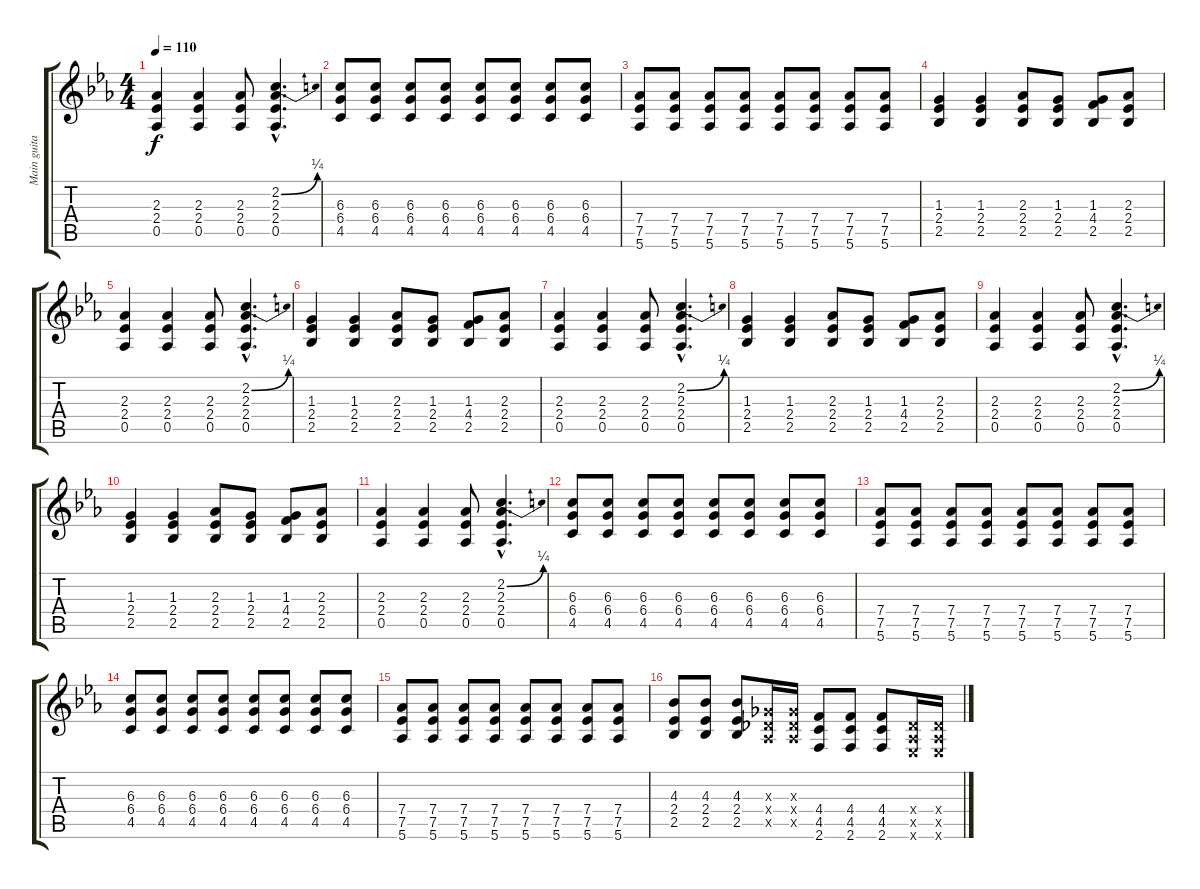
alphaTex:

\track ("Main guitar" "Main guita") {instrument overdrivenguitar}
\staff {score tabs}
\tuning (Eb4 Bb3 Gb3 Db3 Ab2 Eb2) {hide}
\ts (4 4)
\tempo 110
\clef g2
\ks eb
(2.3 2.4 0.5).4{dy f} (2.3 2.4 0.5).4 (2.3 2.4 0.5).8 (2.2{be (bend 0 0 60 1) hac} 2.3{hac} 2.4{hac} 0.5{hac}).4{d} |
(6.3 6.4 4.5).8 (6.3 6.4 4.5).8 (6.3 6.4 4.5).8 (6.3 6.4 4.5).8 (6.3 6.4 4.5).8 (6.3 6.4 4.5).8 (6.3 6.4 4.5).8 (6.3 6.4 4.5).8 |
(7.4 7.5 5.6).8 (7.4 7.5 5.6).8 (7.4 7.5 5.6).8 (7.4 7.5 5.6).8 (7.4 7.5 5.6).8 (7.4 7.5 5.6).8 (7.4 7.5 5.6).8 (7.4 7.5 5.6).8 |
(1.3 2.4 2.5).4 (1.3 2.4 2.5).4 (2.3 2.4 2.5).8 (1.3 2.4 2.5).8 (1.3 4.4 2.5).8 (2.3 2.4 2.5).8 |
(2.3 2.4 0.5).4 (2.3 2.4 0.5).4 (2.3 2.4 0.5).8 (2.2{be (bend 0 0 60 1) hac} 2.3{hac} 2.4{hac} 0.5{hac}).4{d} |
(1.3 2.4 2.5).4 (1.3 2.4 2.5).4 (2.3 2.4 2.5).8 (1.3 2.4 2.5).8 (1.3 4.4 2.5).8 (2.3 2.4 2.5).8 |
(2.3 2.4 0.5).4 (2.3 2.4 0.5).4 (2.3 2.4 0.5).8 (2.2{be (bend 0 0 60 1) hac} 2.3{hac} 2.4{hac} 0.5{hac}).4{d} |
(1.3 2.4 2.5).4 (1.3 2.4 2.5).4 (2.3 2.4 2.5).8 (1.3 2.4 2.5).8 (1.3 4.4 2.5).8 (2.3 2.4 2.5).8 |
(2.3 2.4 0.5).4 (2.3 2.4 0.5).4 (2.3 2.4 0.5).8 (2.2{be (bend 0 0 60 1) hac} 2.3{hac} 2.4{hac} 0.5{hac}).4{d} |
(1.3 2.4 2.5).4 (1.3 2.4 2.5).4 (2.3 2.4 2.5).8 (1.3 2.4 2.5).8 (1.3 4.4 2.5).8 (2.3 2.4 2.5).8 |
(2.3 2.4 0.5).4 (2.3 2.4 0.5).4 (2.3 2.4 0.5).8 (2.2{be (bend 0 0 60 1) hac} 2.3{hac} 2.4{hac} 0.5{hac}).4{d} |
(6.3 6.4 4.5).8 (6.3 6.4 4.5).8 (6.3 6.4 4.5).8 (6.3 6.4 4.5).8 (6.3 6.4 4.5).8 (6.3 6.4 4.5).8 (6.3 6.4 4.5).8 (6.3 6.4 4.5).8 |
(7.4 7.5 5.6).8 (7.4 7.5 5.6).8 (7.4 7.5 5.6).8 (7.4 7.5 5.6).8 (7.4 7.5 5.6).8 (7.4 7.5 5.6).8 (7.4 7.5 5.6).8 (7.4 7.5 5.6).8 |
(6.3 6.4 4.5).8 (6.3 6.4 4.5).8 (6.3 6.4 4.5).8 (6.3 6.4 4.5).8 (6.3 6.4 4.5).8 (6.3 6.4 4.5).8 (6.3 6.4 4.5).8 (6.3 6.4 4.5).8 |
(7.4 7.5 5.6).8 (7.4 7.5 5.6).8 (7.4 7.5 5.6).8 (7.4 7.5 5.6).8 (7.4 7.5 5.6).8 (7.4 7.5 5.6).8 (7.4 7.5 5.6).8 (7.4 7.5 5.6).8 |
(4.3 2.4 2.5).8 (4.3 2.4 2.5).8 (4.3 2.4 2.5).8 (0.3{x} 0.4{x} 0.5{x}).16 (0.3{x} 0.4{x} 0.5{x}).16 (4.4 4.5 2.6).8 (4.4 4.5 2.6).8 (4.4 4.5 2.6).8 (0.4{x} 0.5{x} 0.6{x}).16 (0.4{x} 0.5{x} 0.6{x}).16
